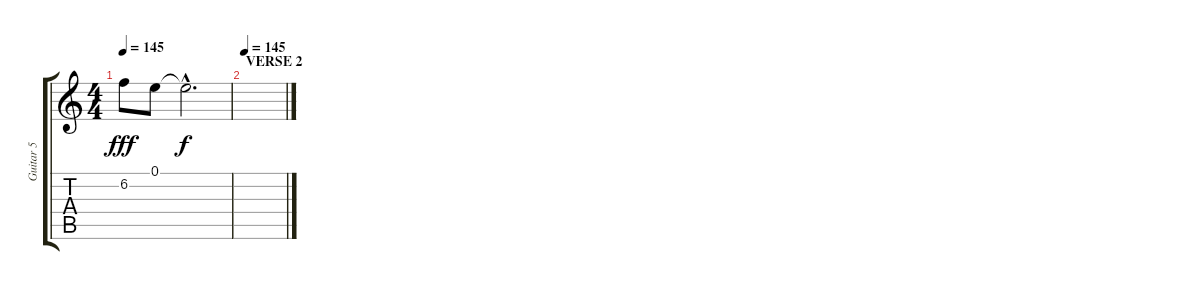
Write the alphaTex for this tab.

\track ("Guitar 5" "Guitar 5") {instrument electricguitarclean}
\staff {score tabs}
\tuning (E4 B3 G3 D3 A2 E2) {hide}
\ts (4 4)
\tempo 145
\clef g2
\ks c
6.2.8{dy fff} 0.1.8 0.1{hac t}.2{d dy f} |
\section ("" "VERSE 2")
\tempo 145
